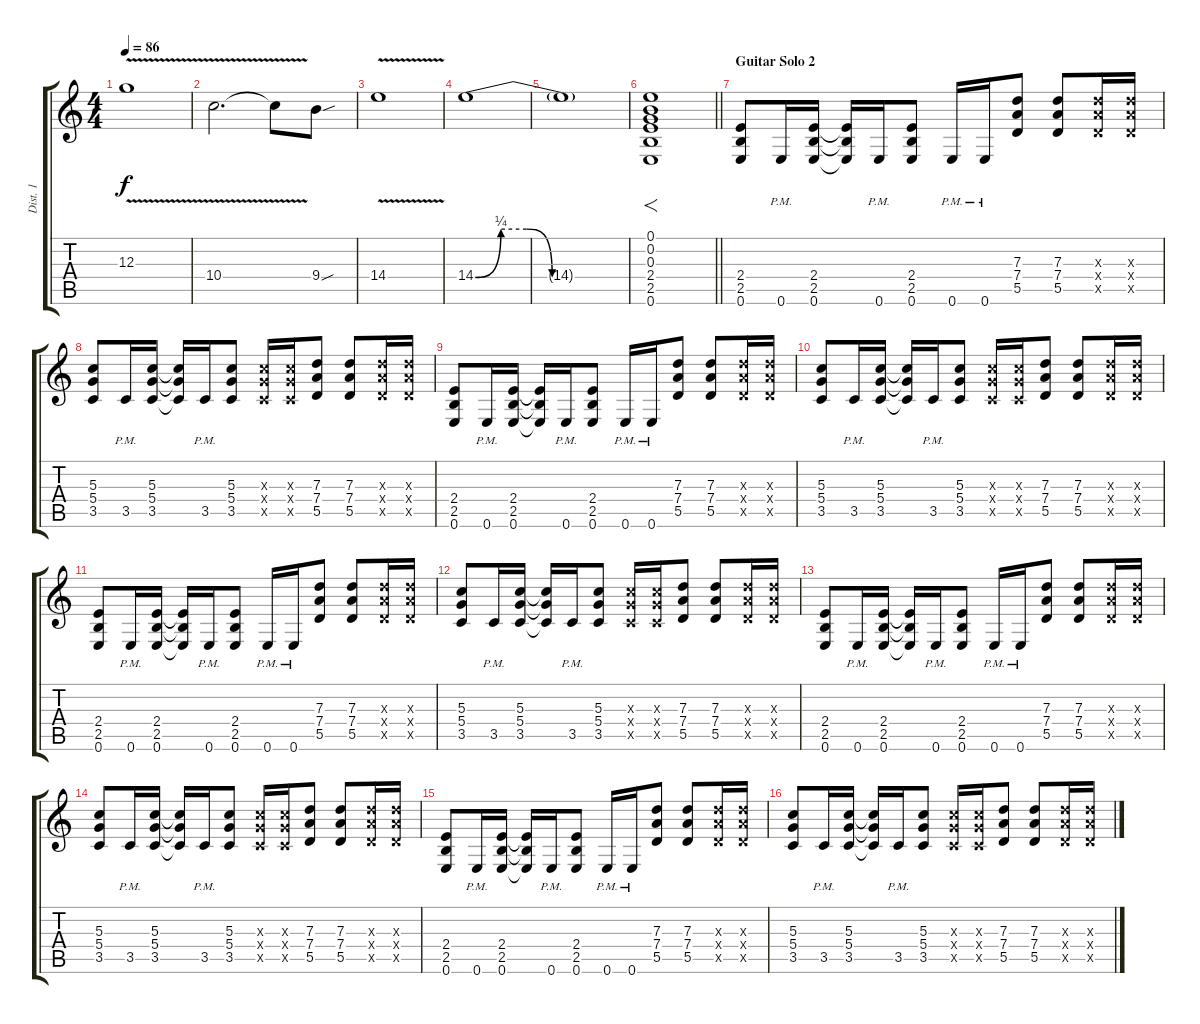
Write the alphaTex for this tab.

\track ("Dist. 1" "Dist. 1") {instrument overdrivenguitar}
\staff {score tabs}
\tuning (E4 B3 G3 D3 A2 E2) {hide}
\ts (4 4)
\tempo 86
\clef g2
\ks c
12.3{v}.1{dy f} |
10.4{v}.2{d} 10.4{t}.8 9.4{sou}.8 |
14.4{v}.1 |
14.4{be (custom 0 0 10 1 20 1 30 0 45 0 60 0)}.1 |
14.4{t}.1 |
\barLineRight lightlight
(0.1 0.2 0.3 2.4 2.5 0.6).1{f} |
\section ("" "Guitar Solo 2")
(2.4 2.5 0.6).8 0.6{pm}.16 (2.4 2.5 0.6).16 (2.4{t} 2.5{t} 0.6{t}).16 0.6{pm}.16 (2.4 2.5 0.6).8 0.6{pm}.16 0.6{pm}.16 (7.3 7.4 5.5).8 (7.3 7.4 5.5).8 (7.3{x} 7.4{x} 5.5{x}).16 (7.3{x} 7.4{x} 5.5{x}).16 |
(5.3 5.4 3.5).8 3.5{pm}.16 (5.3 5.4 3.5).16 (5.3{t} 5.4{t} 3.5{t}).16 3.5{pm}.16 (5.3 5.4 3.5).8 (5.3{x} 5.4{x} 3.5{x}).16 (5.3{x} 5.4{x} 3.5{x}).16 (7.3 7.4 5.5).8 (7.3 7.4 5.5).8 (7.3{x} 7.4{x} 5.5{x}).16 (7.3{x} 7.4{x} 5.5{x}).16 |
(2.4 2.5 0.6).8 0.6{pm}.16 (2.4 2.5 0.6).16 (2.4{t} 2.5{t} 0.6{t}).16 0.6{pm}.16 (2.4 2.5 0.6).8 0.6{pm}.16 0.6{pm}.16 (7.3 7.4 5.5).8 (7.3 7.4 5.5).8 (7.3{x} 7.4{x} 5.5{x}).16 (7.3{x} 7.4{x} 5.5{x}).16 |
(5.3 5.4 3.5).8 3.5{pm}.16 (5.3 5.4 3.5).16 (5.3{t} 5.4{t} 3.5{t}).16 3.5{pm}.16 (5.3 5.4 3.5).8 (5.3{x} 5.4{x} 3.5{x}).16 (5.3{x} 5.4{x} 3.5{x}).16 (7.3 7.4 5.5).8 (7.3 7.4 5.5).8 (7.3{x} 7.4{x} 5.5{x}).16 (7.3{x} 7.4{x} 5.5{x}).16 |
(2.4 2.5 0.6).8 0.6{pm}.16 (2.4 2.5 0.6).16 (2.4{t} 2.5{t} 0.6{t}).16 0.6{pm}.16 (2.4 2.5 0.6).8 0.6{pm}.16 0.6{pm}.16 (7.3 7.4 5.5).8 (7.3 7.4 5.5).8 (7.3{x} 7.4{x} 5.5{x}).16 (7.3{x} 7.4{x} 5.5{x}).16 |
(5.3 5.4 3.5).8 3.5{pm}.16 (5.3 5.4 3.5).16 (5.3{t} 5.4{t} 3.5{t}).16 3.5{pm}.16 (5.3 5.4 3.5).8 (5.3{x} 5.4{x} 3.5{x}).16 (5.3{x} 5.4{x} 3.5{x}).16 (7.3 7.4 5.5).8 (7.3 7.4 5.5).8 (7.3{x} 7.4{x} 5.5{x}).16 (7.3{x} 7.4{x} 5.5{x}).16 |
(2.4 2.5 0.6).8 0.6{pm}.16 (2.4 2.5 0.6).16 (2.4{t} 2.5{t} 0.6{t}).16 0.6{pm}.16 (2.4 2.5 0.6).8 0.6{pm}.16 0.6{pm}.16 (7.3 7.4 5.5).8 (7.3 7.4 5.5).8 (7.3{x} 7.4{x} 5.5{x}).16 (7.3{x} 7.4{x} 5.5{x}).16 |
(5.3 5.4 3.5).8 3.5{pm}.16 (5.3 5.4 3.5).16 (5.3{t} 5.4{t} 3.5{t}).16 3.5{pm}.16 (5.3 5.4 3.5).8 (5.3{x} 5.4{x} 3.5{x}).16 (5.3{x} 5.4{x} 3.5{x}).16 (7.3 7.4 5.5).8 (7.3 7.4 5.5).8 (7.3{x} 7.4{x} 5.5{x}).16 (7.3{x} 7.4{x} 5.5{x}).16 |
(2.4 2.5 0.6).8 0.6{pm}.16 (2.4 2.5 0.6).16 (2.4{t} 2.5{t} 0.6{t}).16 0.6{pm}.16 (2.4 2.5 0.6).8 0.6{pm}.16 0.6{pm}.16 (7.3 7.4 5.5).8 (7.3 7.4 5.5).8 (7.3{x} 7.4{x} 5.5{x}).16 (7.3{x} 7.4{x} 5.5{x}).16 |
(5.3 5.4 3.5).8 3.5{pm}.16 (5.3 5.4 3.5).16 (5.3{t} 5.4{t} 3.5{t}).16 3.5{pm}.16 (5.3 5.4 3.5).8 (5.3{x} 5.4{x} 3.5{x}).16 (5.3{x} 5.4{x} 3.5{x}).16 (7.3 7.4 5.5).8 (7.3 7.4 5.5).8 (7.3{x} 7.4{x} 5.5{x}).16 (7.3{x} 7.4{x} 5.5{x}).16
